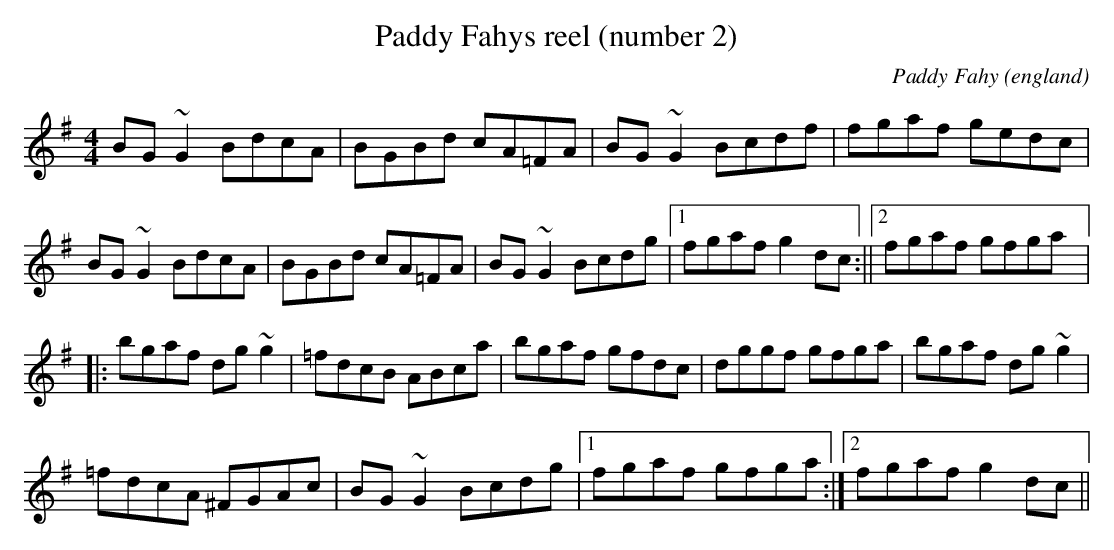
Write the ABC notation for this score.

X:1
T:Paddy Fahys reel (number 2)
O:england
M:4/4
L:1/8
C:Paddy Fahy
K:G
BG~G2 BdcA | BGBd cA=FA | BG~G2 Bcdf | fgaf gedc |
BG~G2 BdcA | BGBd cA=FA | BG~G2 Bcdg|1 fgaf g2dc:||2 fgaf gfga |:
bgaf dg~g2|=fdcB ABca | bgaf gfdc | dggf gfga | bgaf dg~g2 |
=fdcA ^FGAc | BG~G2 Bcdg |1 fgaf gfga :|2 fgaf g2dc ||
